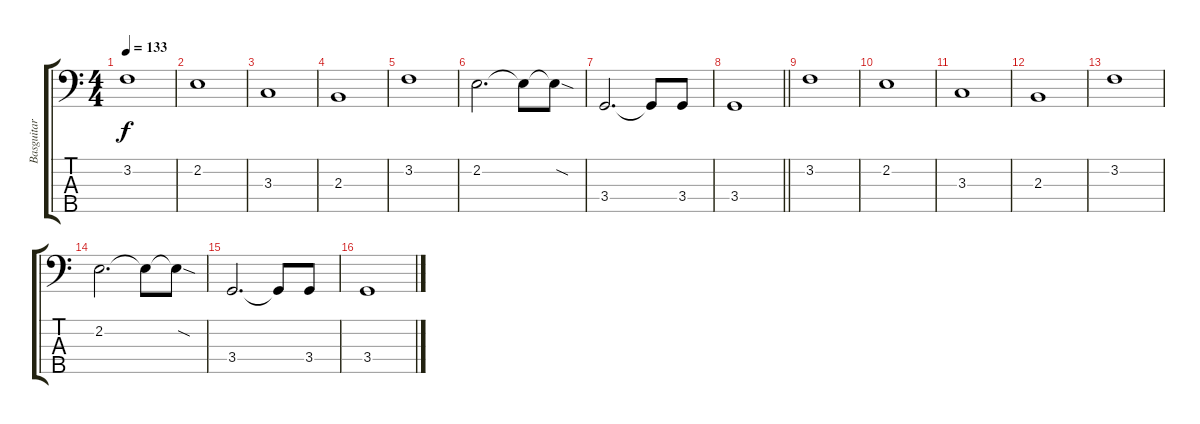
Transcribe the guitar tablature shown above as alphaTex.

\track ("Basguitar" "Basguitar") {instrument electricbassfinger}
\staff {score tabs}
\tuning (G2 D2 A1 E1 B0) {hide}
\ts (4 4)
\tempo 133
\clef f4
\ks c
3.2.1{dy f} |
2.2.1 |
3.3.1 |
2.3.1 |
3.2.1 |
2.2.2{d} 2.2{t}.8 2.2{sod t}.8 |
3.4.2{d} 3.4{t}.8 3.4.8 |
\barLineRight lightlight
3.4.1 |
3.2.1 |
2.2.1 |
3.3.1 |
2.3.1 |
3.2.1 |
2.2.2{d} 2.2{t}.8 2.2{sod t}.8 |
3.4.2{d} 3.4{t}.8 3.4.8 |
3.4.1
